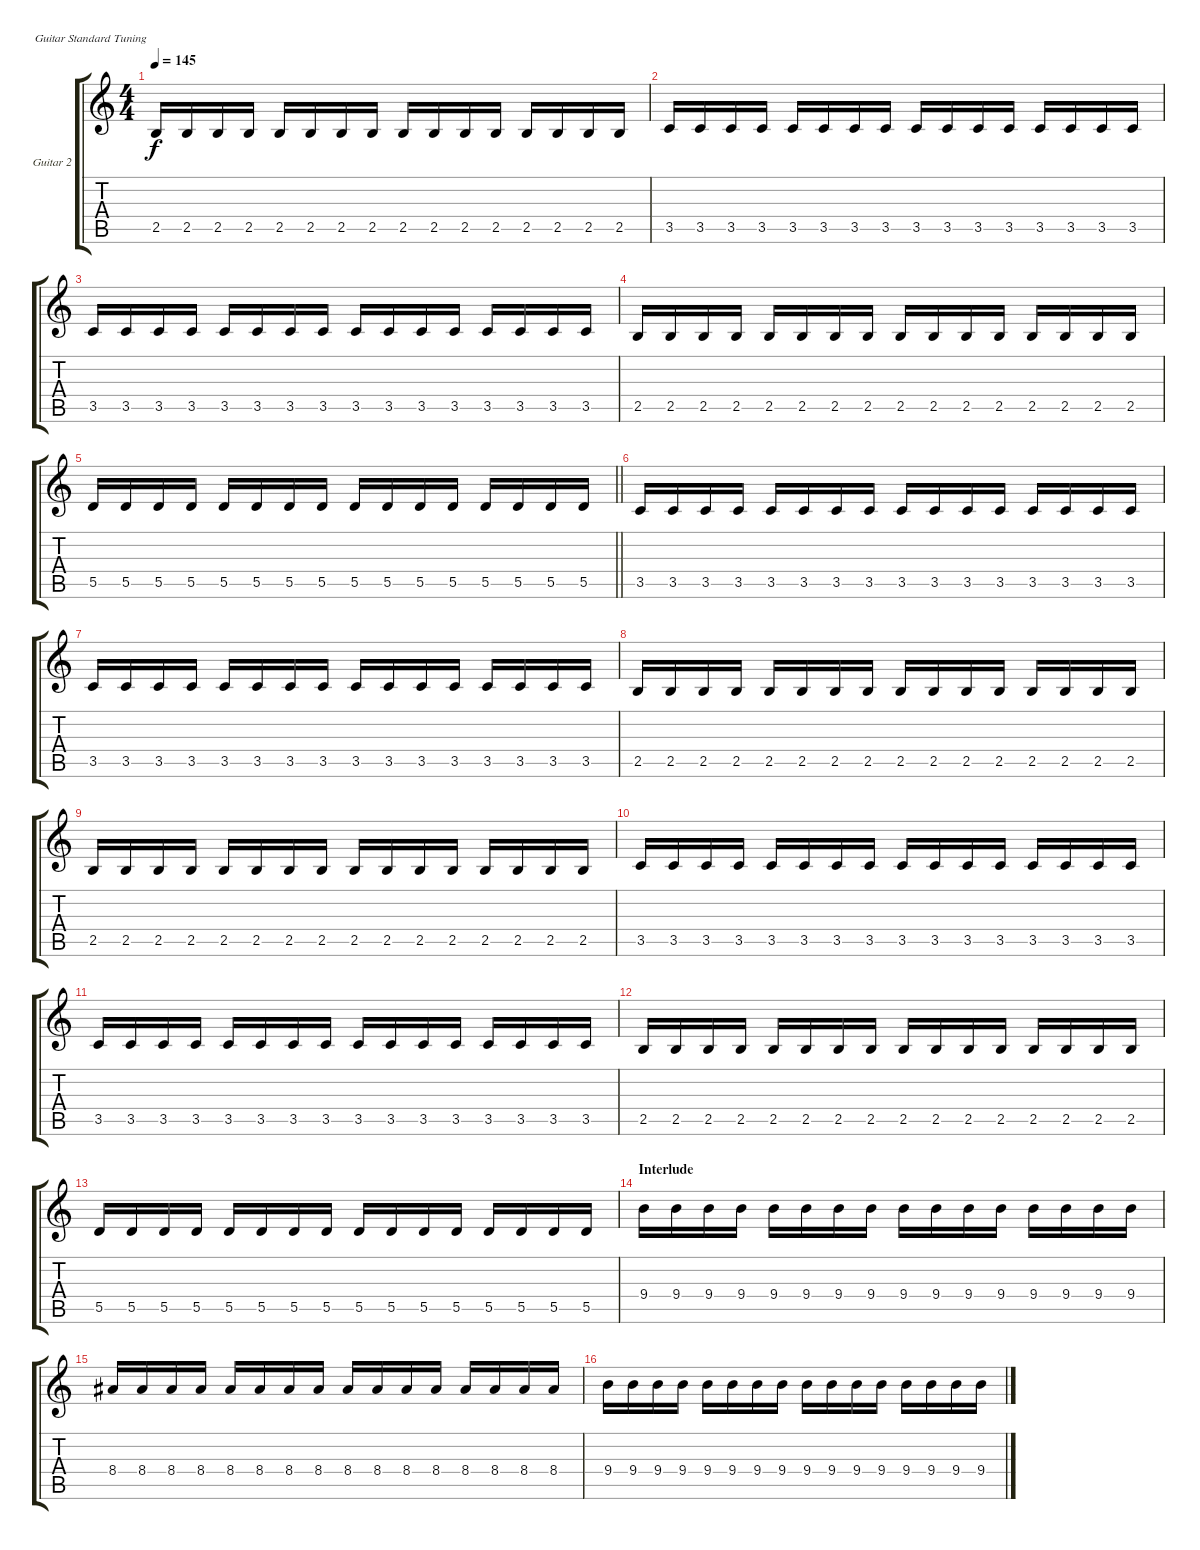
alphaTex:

\defaultSystemsLayout 4
\bracketExtendMode groupsimilarinstruments
\firstSystemTrackNameOrientation horizontal
\otherSystemsTrackNameOrientation horizontal
\track ("Guitar 2" "Guitar 2") {instrument distortionguitar}
\staff {score tabs}
\tuning (E4 B3 G3 D3 A2 E2)
\ts (4 4)
\tempo 145
\clef g2
\scale
0.333333
\ks c
2.5.16{dy f} 2.5.16 2.5.16 2.5.16 2.5.16 2.5.16 2.5.16 2.5.16 2.5.16 2.5.16 2.5.16 2.5.16 2.5.16 2.5.16 2.5.16 2.5.16 |
\scale
0.333333 3.5.16 3.5.16 3.5.16 3.5.16 3.5.16 3.5.16 3.5.16 3.5.16 3.5.16 3.5.16 3.5.16 3.5.16 3.5.16 3.5.16 3.5.16 3.5.16 |
\scale
0.333333 3.5.16 3.5.16 3.5.16 3.5.16 3.5.16 3.5.16 3.5.16 3.5.16 3.5.16 3.5.16 3.5.16 3.5.16 3.5.16 3.5.16 3.5.16 3.5.16 |
\scale
0.333333 2.5.16 2.5.16 2.5.16 2.5.16 2.5.16 2.5.16 2.5.16 2.5.16 2.5.16 2.5.16 2.5.16 2.5.16 2.5.16 2.5.16 2.5.16 2.5.16 |
\scale
0.333333
\barLineRight lightlight
5.5.16 5.5.16 5.5.16 5.5.16 5.5.16 5.5.16 5.5.16 5.5.16 5.5.16 5.5.16 5.5.16 5.5.16 5.5.16 5.5.16 5.5.16 5.5.16 |
3.5.16 3.5.16 3.5.16 3.5.16 3.5.16 3.5.16 3.5.16 3.5.16 3.5.16 3.5.16 3.5.16 3.5.16 3.5.16 3.5.16 3.5.16 3.5.16 |
3.5.16 3.5.16 3.5.16 3.5.16 3.5.16 3.5.16 3.5.16 3.5.16 3.5.16 3.5.16 3.5.16 3.5.16 3.5.16 3.5.16 3.5.16 3.5.16 |
2.5.16 2.5.16 2.5.16 2.5.16 2.5.16 2.5.16 2.5.16 2.5.16 2.5.16 2.5.16 2.5.16 2.5.16 2.5.16 2.5.16 2.5.16 2.5.16 |
2.5.16 2.5.16 2.5.16 2.5.16 2.5.16 2.5.16 2.5.16 2.5.16 2.5.16 2.5.16 2.5.16 2.5.16 2.5.16 2.5.16 2.5.16 2.5.16 |
3.5.16 3.5.16 3.5.16 3.5.16 3.5.16 3.5.16 3.5.16 3.5.16 3.5.16 3.5.16 3.5.16 3.5.16 3.5.16 3.5.16 3.5.16 3.5.16 |
3.5.16 3.5.16 3.5.16 3.5.16 3.5.16 3.5.16 3.5.16 3.5.16 3.5.16 3.5.16 3.5.16 3.5.16 3.5.16 3.5.16 3.5.16 3.5.16 |
2.5.16 2.5.16 2.5.16 2.5.16 2.5.16 2.5.16 2.5.16 2.5.16 2.5.16 2.5.16 2.5.16 2.5.16 2.5.16 2.5.16 2.5.16 2.5.16 |
5.5.16 5.5.16 5.5.16 5.5.16 5.5.16 5.5.16 5.5.16 5.5.16 5.5.16 5.5.16 5.5.16 5.5.16 5.5.16 5.5.16 5.5.16 5.5.16 |
\section ("" "Interlude")
9.4.16 9.4.16 9.4.16 9.4.16 9.4.16 9.4.16 9.4.16 9.4.16 9.4.16 9.4.16 9.4.16 9.4.16 9.4.16 9.4.16 9.4.16 9.4.16 |
8.4.16 8.4.16 8.4.16 8.4.16 8.4.16 8.4.16 8.4.16 8.4.16 8.4.16 8.4.16 8.4.16 8.4.16 8.4.16 8.4.16 8.4.16 8.4.16 |
9.4.16 9.4.16 9.4.16 9.4.16 9.4.16 9.4.16 9.4.16 9.4.16 9.4.16 9.4.16 9.4.16 9.4.16 9.4.16 9.4.16 9.4.16 9.4.16
